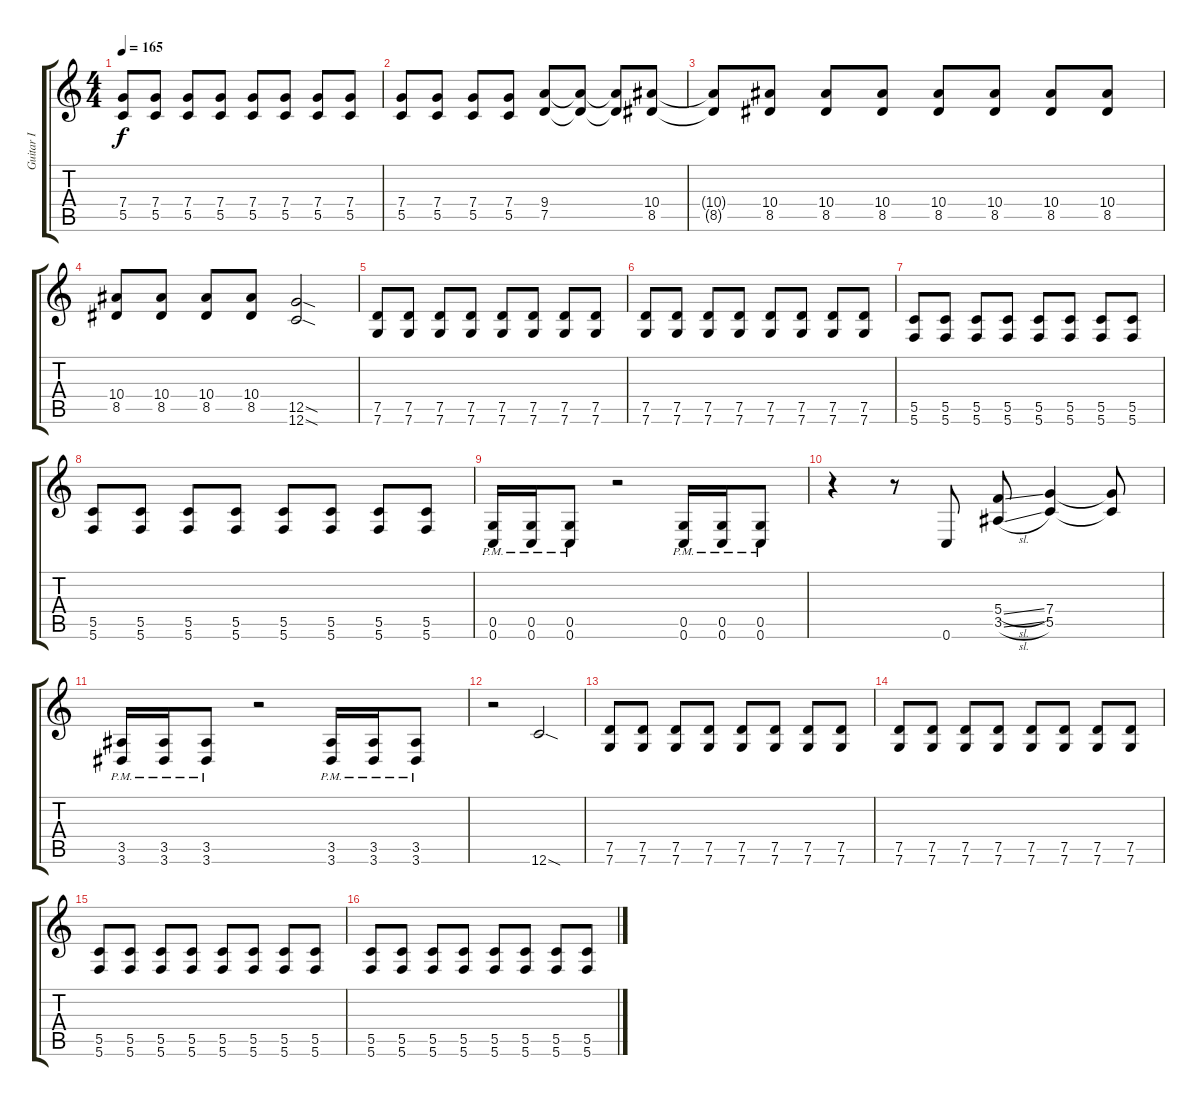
\track ("Guitar I" "Guitar I") {instrument distortionguitar}
\staff {score tabs}
\tuning (D4 A3 F3 C3 G2 C2) {hide}
\ts (4 4)
\tempo 165
\clef g2
\ks c
(7.4 5.5).8{dy f} (7.4 5.5).8 (7.4 5.5).8 (7.4 5.5).8 (7.4 5.5).8 (7.4 5.5).8 (7.4 5.5).8 (7.4 5.5).8 |
(7.4 5.5).8 (7.4 5.5).8 (7.4 5.5).8 (7.4 5.5).8 (9.4 7.5).8 (9.4{t} 7.5{t}).8 (9.4{t} 7.5{t}).8 (10.4 8.5).8 |
(10.4{t} 8.5{t}).8 (10.4 8.5).8 (10.4 8.5).8 (10.4 8.5).8 (10.4 8.5).8 (10.4 8.5).8 (10.4 8.5).8 (10.4 8.5).8 |
(10.4 8.5).8 (10.4 8.5).8 (10.4 8.5).8 (10.4 8.5).8 (12.5{sod} 12.6{sod}).2 |
(7.5 7.6).8 (7.5 7.6).8 (7.5 7.6).8 (7.5 7.6).8 (7.5 7.6).8 (7.5 7.6).8 (7.5 7.6).8 (7.5 7.6).8 |
(7.5 7.6).8 (7.5 7.6).8 (7.5 7.6).8 (7.5 7.6).8 (7.5 7.6).8 (7.5 7.6).8 (7.5 7.6).8 (7.5 7.6).8 |
(5.5 5.6).8 (5.5 5.6).8 (5.5 5.6).8 (5.5 5.6).8 (5.5 5.6).8 (5.5 5.6).8 (5.5 5.6).8 (5.5 5.6).8 |
(5.5 5.6).8 (5.5 5.6).8 (5.5 5.6).8 (5.5 5.6).8 (5.5 5.6).8 (5.5 5.6).8 (5.5 5.6).8 (5.5 5.6).8 |
(0.5 0.6{pm}).16 (0.5 0.6{pm}).16 (0.5 0.6{pm}).8 r.2 (0.5 0.6{pm}).16 (0.5 0.6{pm}).16 (0.5 0.6{pm}).8 |
r.4 r.8 0.6.8 (5.4{sl} 3.5{sl}).8 (7.4 5.5).4 (7.4{t} 5.5{t}).8 |
(3.5 3.6{pm}).16 (3.5 3.6{pm}).16 (3.5 3.6{pm}).8 r.2 (3.5 3.6{pm}).16 (3.5 3.6{pm}).16 (3.5 3.6{pm}).8 |
r.2 12.6{sod}.2 |
(7.5 7.6).8 (7.5 7.6).8 (7.5 7.6).8 (7.5 7.6).8 (7.5 7.6).8 (7.5 7.6).8 (7.5 7.6).8 (7.5 7.6).8 |
(7.5 7.6).8 (7.5 7.6).8 (7.5 7.6).8 (7.5 7.6).8 (7.5 7.6).8 (7.5 7.6).8 (7.5 7.6).8 (7.5 7.6).8 |
(5.5 5.6).8 (5.5 5.6).8 (5.5 5.6).8 (5.5 5.6).8 (5.5 5.6).8 (5.5 5.6).8 (5.5 5.6).8 (5.5 5.6).8 |
(5.5 5.6).8 (5.5 5.6).8 (5.5 5.6).8 (5.5 5.6).8 (5.5 5.6).8 (5.5 5.6).8 (5.5 5.6).8 (5.5 5.6).8
